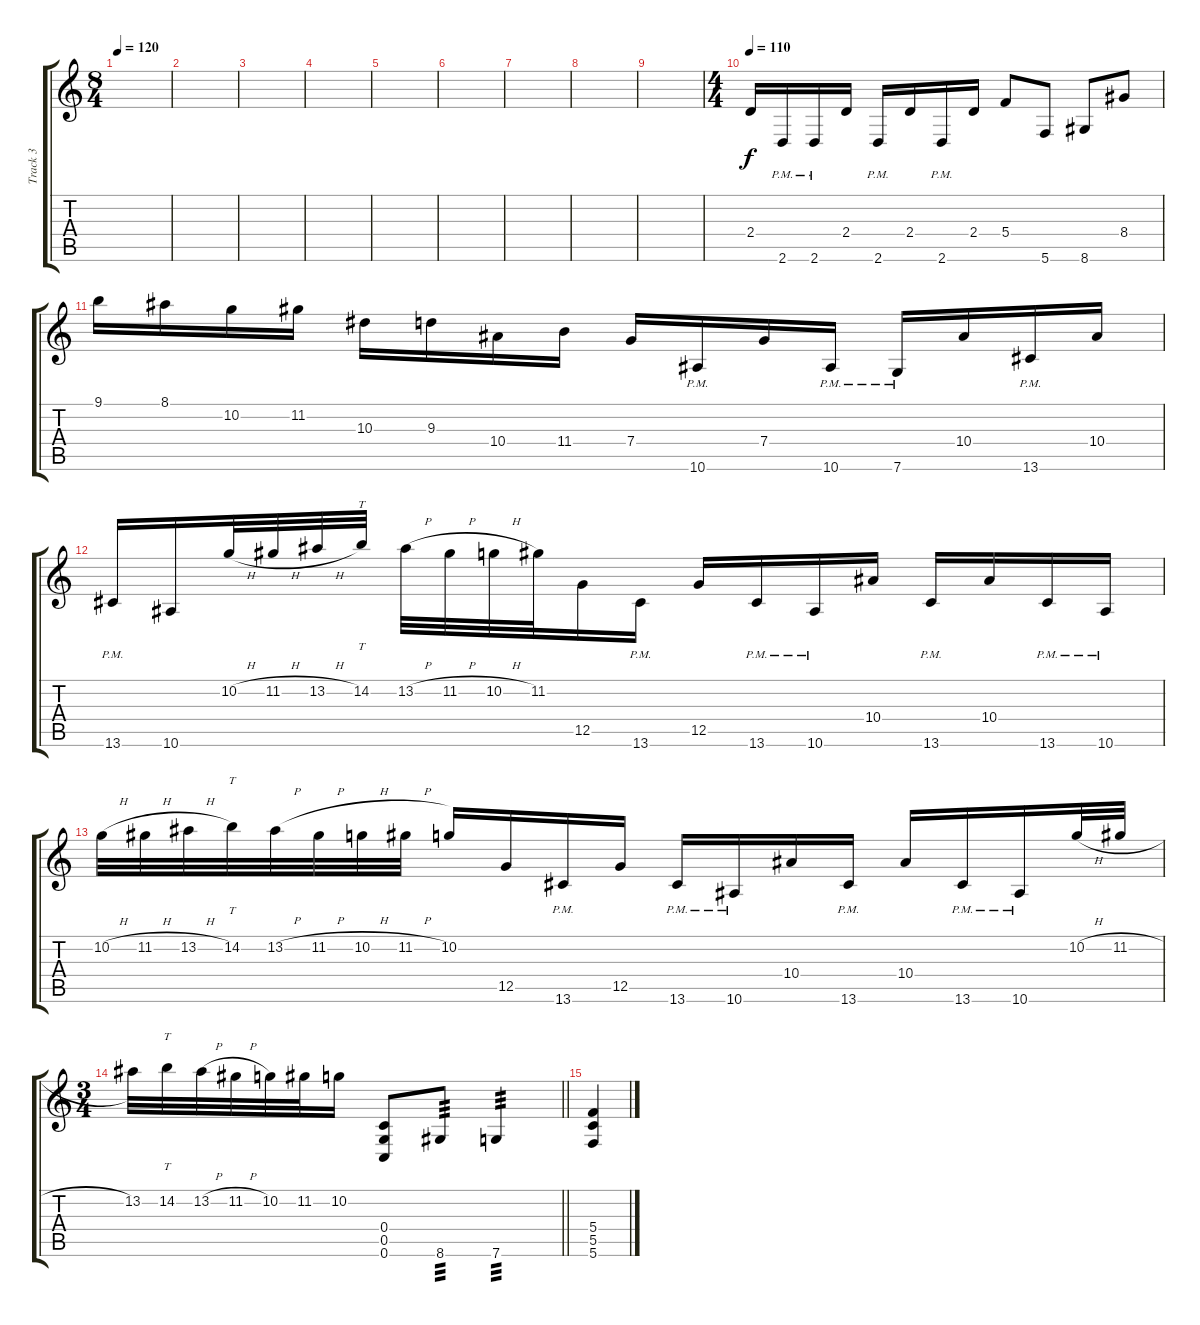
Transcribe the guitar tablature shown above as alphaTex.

\track ("Track 3" "Track 3") {instrument distortionguitar}
\staff {score tabs}
\tuning (D4 A3 F3 C3 G2 C2) {hide}
\ts (8 4)
\tempo 120
\clef g2
\ks c
|
|
|
|
|
|
|
|
|
\ts (4 4)
\tempo 110
2.4.16 2.6{pm}.16 2.6{pm}.16 2.4.16 2.6{pm}.16 2.4.16 2.6{pm}.16 2.4.16 5.4.8 5.6.8 8.6.8 8.4.8 |
9.1.16 8.1.16 10.2.16 11.2.16 10.3.16 9.3.16 10.4.16 11.4.16 7.4.16 10.6{pm}.16 7.4.16 10.6{pm}.16 7.6{pm}.16 10.4.16 13.6{pm}.16 10.4.16 |
13.6{pm}.16 10.6.16 10.2{h}.32 11.2{h}.32 13.2{h}.32 14.2.32{tt} 13.2{h}.32 11.2{h}.32 10.2{h}.32 11.2.32 12.5.16 13.6{pm}.16 12.5.16 13.6{pm}.16 10.6{pm}.16 10.4.16 13.6{pm}.16 10.4.16 13.6{pm}.16 10.6{pm}.16 |
10.2{h}.32 11.2{h}.32 13.2{h}.32 14.2.32{tt} 13.2{h}.32 11.2{h}.32 10.2{h}.32 11.2{h}.32 10.2.16 12.5.16 13.6{pm}.16 12.5.16 13.6{pm}.16 10.6{pm}.16 10.4.16 13.6{pm}.16 10.4.16 13.6{pm}.16 10.6{pm}.16 10.2{h}.32 11.2{h}.32 |
\ts (3 4)
\barLineRight lightlight
13.2.32 14.2.32{tt} 13.2{h}.32 11.2{h}.32 10.2.32 11.2.32 10.2.16 (0.4 0.5 0.6).8 8.6.8{tp 3} 7.6.4{tp 3} |
(5.4 5.5 5.6).4
